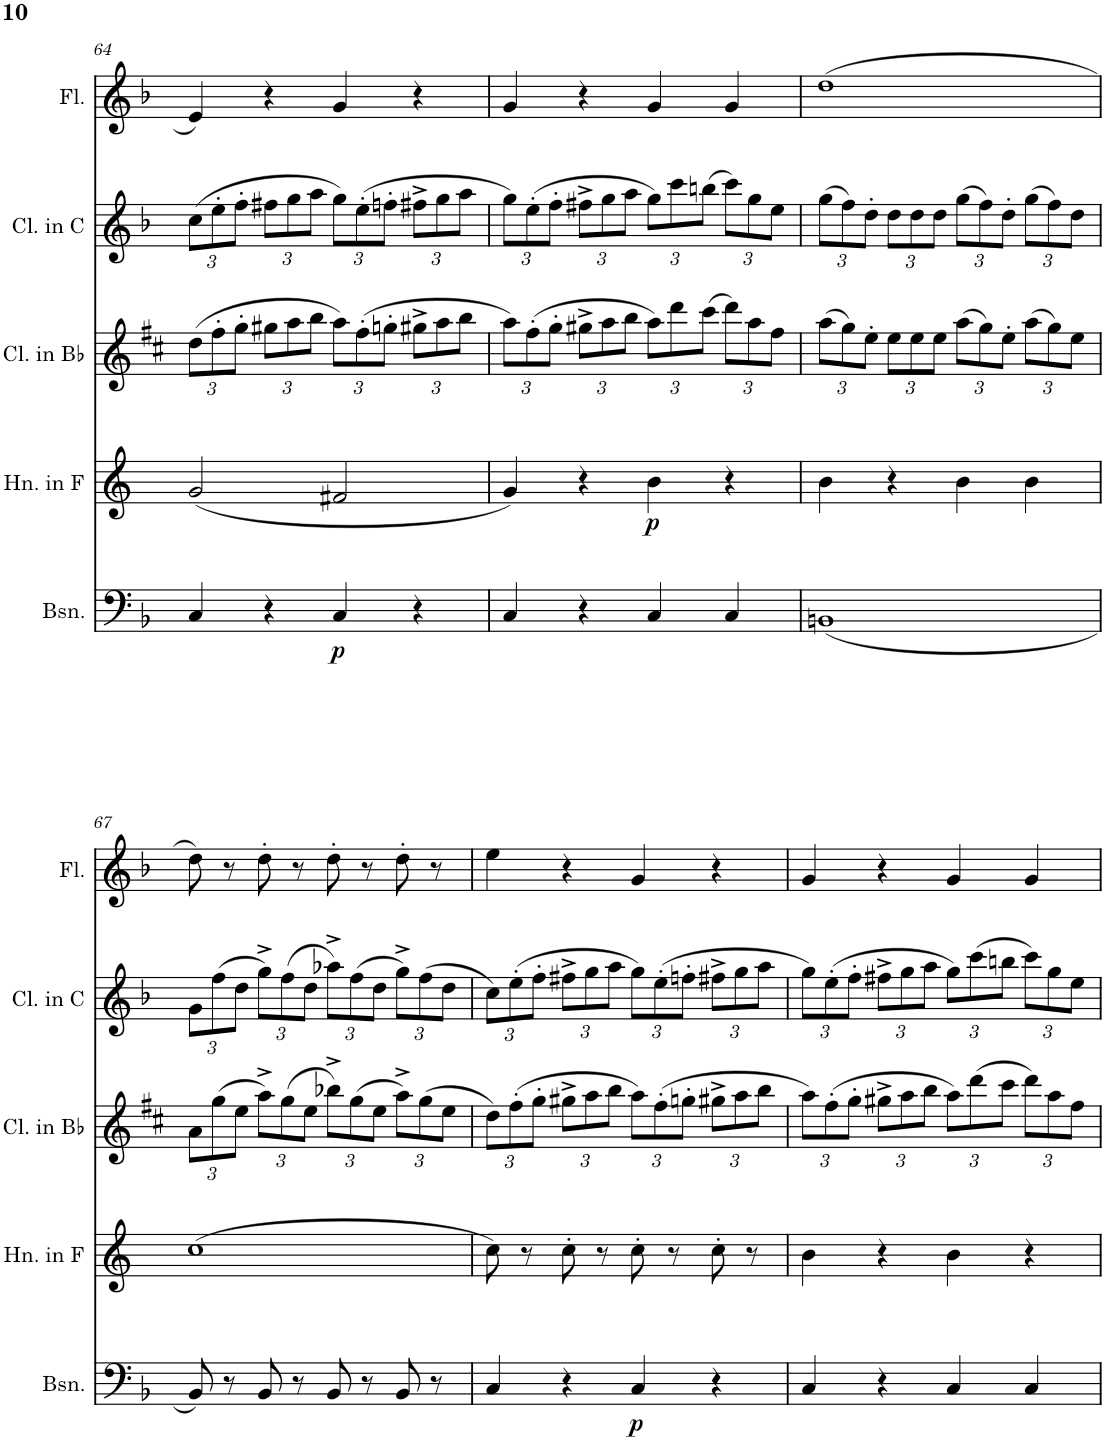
**kern	**dynam	**kern	**dynam	**kern	**kern	**kern
*part5	*part5	*part4	*part4	*part3	*part2	*part1
*staff5	*staff5	*staff4	*staff4	*staff3	*staff2	*staff1
*I"Bassoon	*	*I"Horn in F	*	*I"Clarinet in Bb	*I"Clarinet in C	*I"Flute
*I'Bsn.	*	*I'Hn. in F	*	*I'Cl. in Bb	*I'Cl. in C	*I'Fl.
!!LO:PB:g=z
*clefF4	*	*clefG2	*	*clefG2	*clefG2	*clefG2
*	*	*Trd4c7	*	*Trd1c2	*Trd1c2	*
*k[b-]	*	*k[]	*	*k[f#c#]	*k[b-]	*k[b-]
*M4/4	*	*M4/4	*	*M4/4	*M4/4	*M4/4
*	*	*	*	*Xbrackettup	*Xbrackettup	*
=64	=64	=64	=64	=64	=64	=64
4C/	.	(2g/	.	(12dd\L	(12cc\L	4e/
.	.	.	.	12ff#'\	12ee'\	.
.	.	.	.	12gg'\J	12ff'\J	.
4r	.	.	.	12gg#X\L	12ff#X\L	4r
.	.	.	.	12aa\	12gg\	.
.	.	.	.	12bb\J	12aa\J	.
!	!LO:DY:b	!	!	!	!	!
4C/	p	2f#X/	.	12aa\L)	12gg\L)	4g/
.	.	.	.	(12ff#'\	(12ee'\	.
.	.	.	.	12ggn'\J	12ffn'\J	.
4r	.	.	.	12gg#X^\L	12ff#X^\L	4r
.	.	.	.	12aa\	12gg\	.
.	.	.	.	12bb\J	12aa\J	.
=65	=65	=65	=65	=65	=65	=65
4C/	.	4g/)	.	12aa\L)	12gg\L)	4g/
.	.	.	.	(12ff#'\	(12ee'\	.
.	.	.	.	12gg'\J	12ff'\J	.
4r	.	4r	.	12gg#X^\L	12ff#X^\L	4r
.	.	.	.	12aa\	12gg\	.
.	.	.	.	12bb\J	12aa\J	.
!	!	!	!LO:DY:b	!	!	!
4C/	.	4b\	p	12aa\L)	12gg\L)	4g/
.	.	.	.	12ddd\	12ccc\	.
.	.	.	.	(12ccc#\J	(12bbn\J	.
4C/	.	4r	.	12ddd\L)	12ccc\L)	4g/
.	.	.	.	12aa\	12gg\	.
.	.	.	.	12ff#\J	12ee\J	.
=66	=66	=66	=66	=66	=66	=66
(1BBn	.	4b\	.	(12aa\L	(12gg\L	(1dd
.	.	.	.	12gg\)	12ff\)	.
.	.	.	.	12ee'\J	12dd'\J	.
.	.	4r	.	12ee\L	12dd\L	.
.	.	.	.	12ee\	12dd\	.
.	.	.	.	12ee\J	12dd\J	.
.	.	4b\	.	(12aa\L	(12gg\L	.
.	.	.	.	12gg\)	12ff\)	.
.	.	.	.	12ee'\J	12dd'\J	.
.	.	4b\	.	(12aa\L	(12gg\L	.
.	.	.	.	12gg\)	12ff\)	.
.	.	.	.	12ee\J	12dd\J	.
!!LO:LB:g=z
=67	=67	=67	=67	=67	=67	=67
8BB-/)	.	(1cc	.	12a\L	12g\L	8dd\)
.	.	.	.	(12gg\	(12ff\	.
8r	.	.	.	.	.	8r
.	.	.	.	12ee\J	12dd\J	.
8BB-/	.	.	.	12aa^\L)	12gg^\L)	8dd'\
.	.	.	.	(12gg\	(12ff\	.
8r	.	.	.	.	.	8r
.	.	.	.	12ee\J	12dd\J	.
8BB-/	.	.	.	12bb-X^\L)	12aa-X^\L)	8dd'\
.	.	.	.	(12gg\	(12ff\	.
8r	.	.	.	.	.	8r
.	.	.	.	12ee\J	12dd\J	.
8BB-/	.	.	.	12aa^\L)	12gg^\L)	8dd'\
.	.	.	.	(12gg\	(12ff\	.
8r	.	.	.	.	.	8r
.	.	.	.	12ee\J	12dd\J	.
=68	=68	=68	=68	=68	=68	=68
4C/	.	8cc\)	.	12dd\L)	12cc\L)	4ee\
.	.	.	.	(12ff#'\	(12ee'\	.
.	.	8r	.	.	.	.
.	.	.	.	12gg'\J	12ff'\J	.
4r	.	8cc'\	.	12gg#X^\L	12ff#X^\L	4r
.	.	.	.	12aa\	12gg\	.
.	.	8r	.	.	.	.
.	.	.	.	12bb\J	12aa\J	.
!	!LO:DY:b	!	!	!	!	!
4C/	p	8cc'\	.	12aa\L)	12gg\L)	4g/
.	.	.	.	(12ff#'\	(12ee'\	.
.	.	8r	.	.	.	.
.	.	.	.	12ggn'\J	12ffn'\J	.
4r	.	8cc'\	.	12gg#X^\L	12ff#X^\L	4r
.	.	.	.	12aa\	12gg\	.
.	.	8r	.	.	.	.
.	.	.	.	12bb\J	12aa\J	.
=69	=69	=69	=69	=69	=69	=69
4C/	.	4b\	.	12aa\L)	12gg\L)	4g/
.	.	.	.	(12ff#'\	(12ee'\	.
.	.	.	.	12gg'\J	12ff'\J	.
4r	.	4r	.	12gg#X^\L	12ff#X^\L	4r
.	.	.	.	12aa\	12gg\	.
.	.	.	.	12bb\J	12aa\J	.
4C/	.	4b\	.	12aa\L)	12gg\L)	4g/
.	.	.	.	(12ddd\	(12ccc\	.
.	.	.	.	12ccc#\J	12bbn\J	.
4C/	.	4r	.	12ddd\L)	12ccc\L)	4g/
.	.	.	.	12aa\	12gg\	.
.	.	.	.	12ff#\J	12ee\J	.
=	=	=	=	=	=	=
*-	*-	*-	*-	*-	*-	*-
